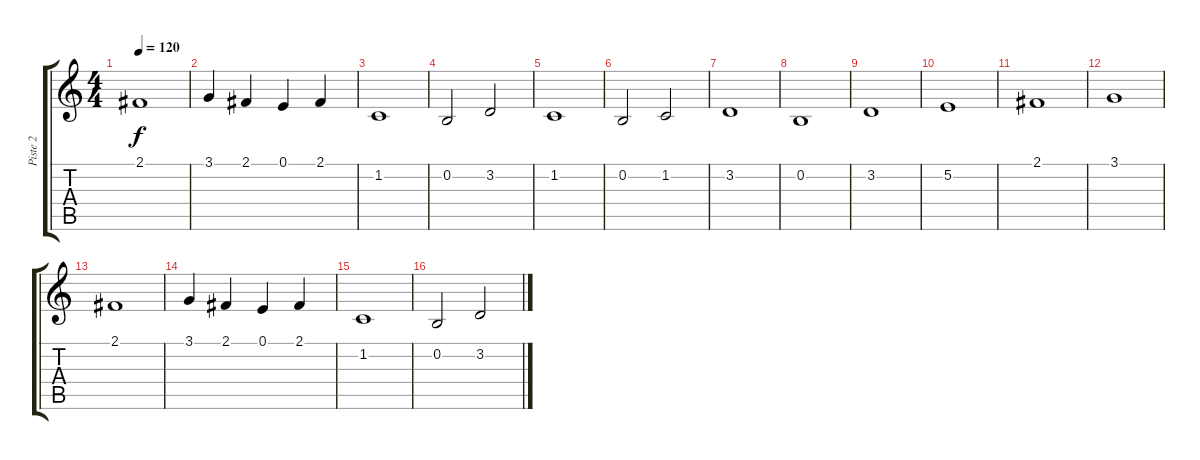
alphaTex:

\track ("Piste 2" "Piste 2") {instrument stringensemble1}
\staff {score tabs}
\tuning (E4 B3 G3 D3 A2 E2) {hide}
\ts (4 4)
\tempo 120
\clef g2
\ks c
2.1.1{dy f} |
3.1.4 2.1.4 0.1.4 2.1.4 |
1.2.1 |
0.2.2 3.2.2 |
1.2.1 |
0.2.2 1.2.2 |
3.2.1 |
0.2.1 |
3.2.1 |
5.2.1 |
2.1.1 |
3.1.1 |
2.1.1 |
3.1.4 2.1.4 0.1.4 2.1.4 |
1.2.1 |
0.2.2 3.2.2
